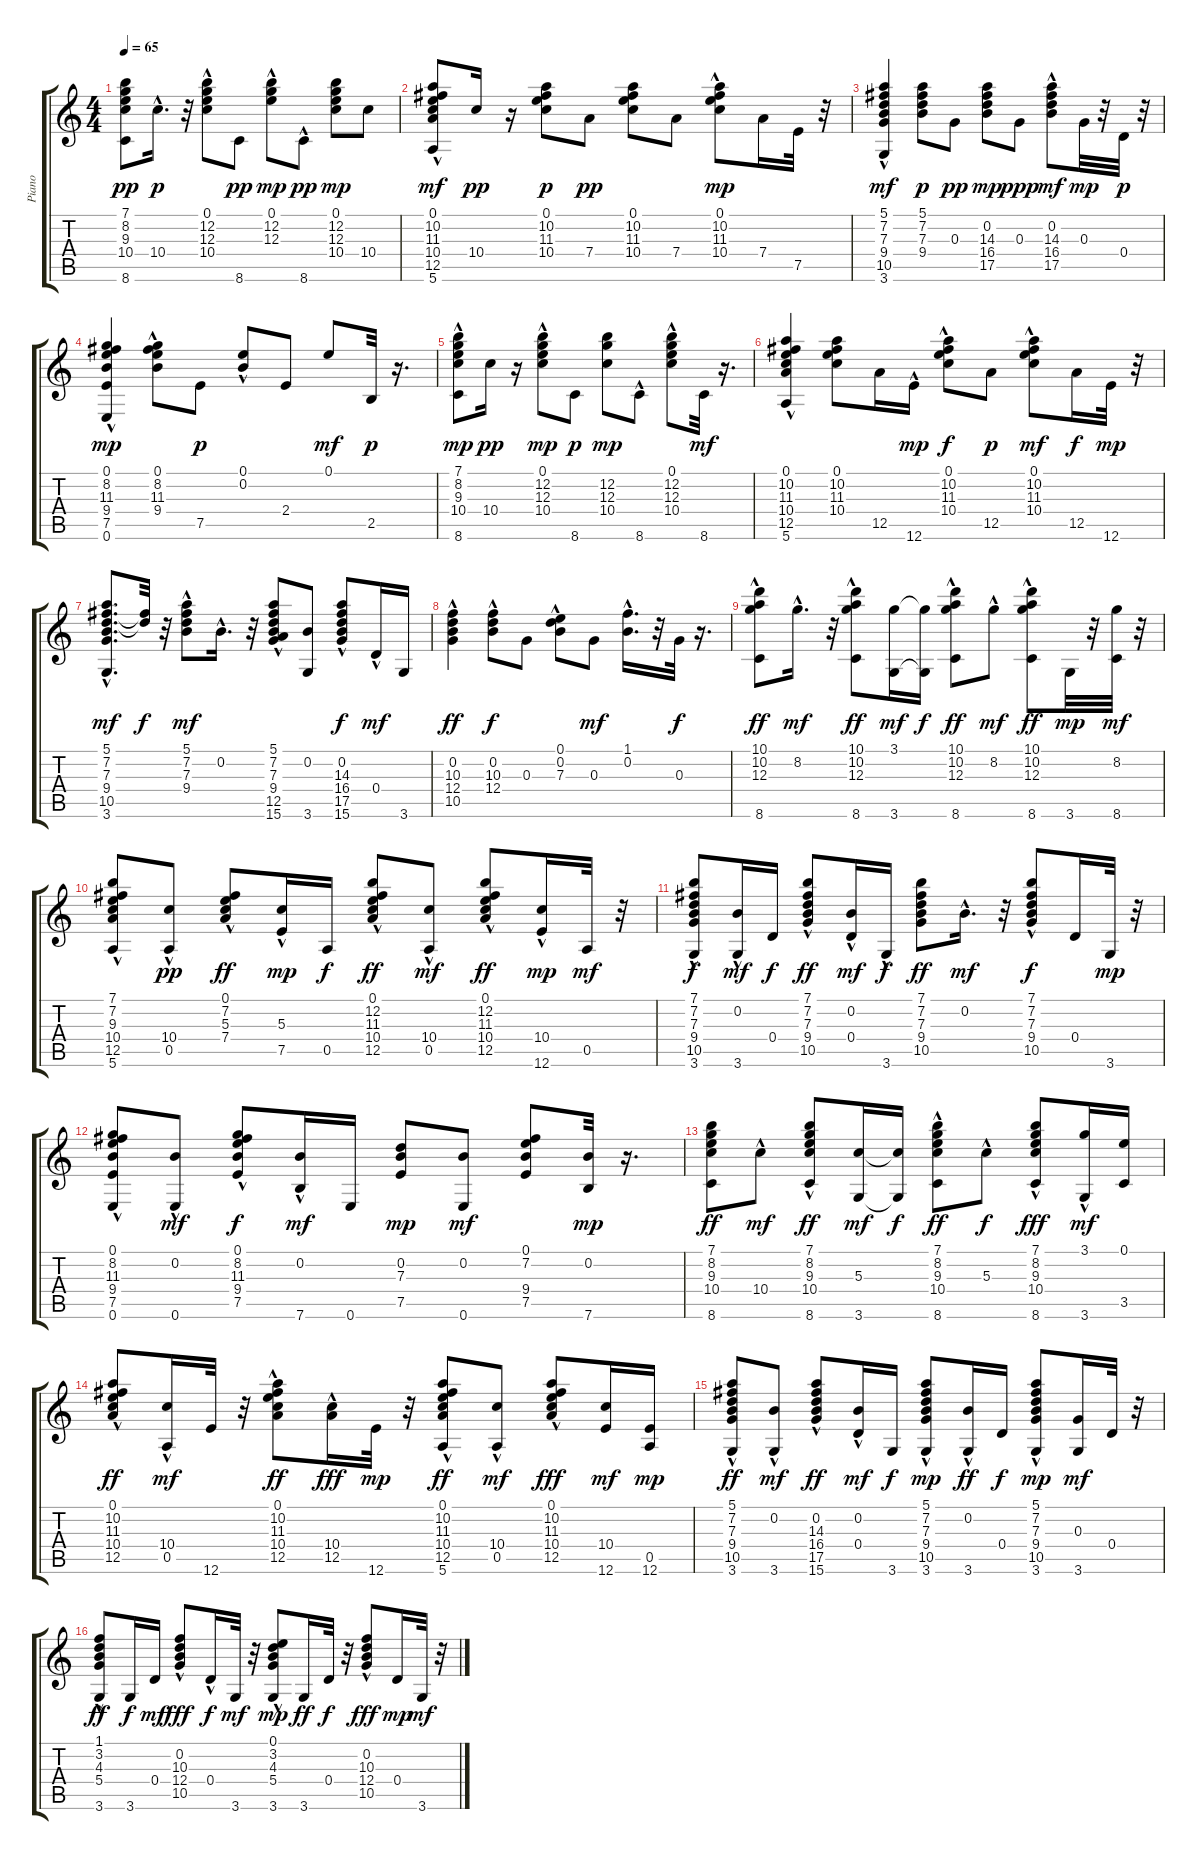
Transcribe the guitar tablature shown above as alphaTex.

\track ("Piano" "Piano") {instrument acousticguitarnylon}
\staff {score tabs}
\tuning (E4 B3 G3 D3 A2 E2) {hide}
\ts (4 4)
\tempo 65
\clef g2
\ks c
(7.1 8.2 9.3 10.4 8.6).8{dy pp instrument acousticguitarnylon} 10.4{hac}.16{d dy p} r.32 (0.1{hac} 12.2 12.3 10.4{hac}).8 8.6.8{dy pp} (0.1 12.2{hac} 12.3).8{dy mp} 8.6{hac}.8{dy pp} (0.1 12.2 12.3 10.4).8{dy mp} 10.4.8 |
(0.1 10.2 11.3 10.4{hac} 12.5 5.6{hac}).8{dy mf} 10.4.16{dy pp} r.16 (0.1 10.2 11.3 10.4).8{dy p} 7.4.8{dy pp} (0.1 10.2 11.3 10.4).8 7.4.8 (0.1 10.2{hac} 11.3 10.4{hac}).8{dy mp} 7.4.16 7.5.32 r.32 |
(5.1 7.2 7.3 9.4{hac} 10.5 3.6{hac}).4{dy mf} (5.1 7.2 7.3 9.4).8{dy p} 0.3.8{dy pp} (0.2 14.3 16.4 17.5).8{dy mp} 0.3.8{dy ppp} (0.2 14.3{hac} 16.4{hac} 17.5).8{dy mf} 0.3.32{dy mp} r.32 0.4.32{dy p} r.32 |
(0.1 8.2 11.3 9.4{hac} 7.5 0.6{hac}).4{dy mp} (0.1 8.2{hac} 11.3{hac} 9.4{hac}).8 7.5.8{dy p} (0.1{hac} 0.2).8 2.4.8 0.1.8{dy mf} 2.5.32{dy p} r.16{d} |
(7.1 8.2{hac} 9.3{hac} 10.4{hac} 8.6).8{dy mp} 10.4.16{dy pp} r.16 (0.1{hac} 12.2 12.3 10.4).8{dy mp} 8.6.8{dy p} (12.2 12.3 10.4).8{dy mp} 8.6{hac}.8 (0.1{hac} 12.2 12.3{hac} 10.4{hac}).8 8.6.32{dy mf} r.16{d} |
(0.1{hac} 10.2{hac} 11.3{hac} 10.4{hac} 12.5 5.6{hac}).4 (0.1 10.2 11.3 10.4).8 12.5.16 12.6{hac}.16{dy mp} (0.1 10.2{hac} 11.3 10.4{hac}).8{dy f} 12.5.8{dy p} (0.1 10.2{hac} 11.3 10.4{hac}).8{dy mf} 12.5.16{dy f} 12.6.32{dy mp} r.32 |
(5.1{hac} 7.2{hac} 7.3{hac} 9.4{hac} 10.5 3.6).8{d dy mf} (7.2{t} 7.3{t}).32{dy f} r.32 (5.1 7.2 7.3 9.4{hac}).8{dy mf} 0.2{hac}.16{d} r.32 (5.1{hac} 7.2 7.3 9.4 12.5 15.6).8 (0.2 3.6).8 (0.2{hac} 14.3{hac} 16.4 17.5 15.6).8{dy f} 0.4{hac}.16{dy mf} 3.6.16 |
(0.2{hac} 10.3 12.4 10.5).4{dy ff} (0.2{hac} 10.3{hac} 12.4{hac}).8{dy f} 0.3.8 (0.1{hac} 0.2 7.3).8 0.3.8{dy mf} (1.1{hac} 0.2).16{d} r.32 0.3.32{dy f} r.16{d} |
(10.1 10.2 12.3{hac} 8.6).8{dy ff} 8.2{hac}.16{d dy mf} r.32 (10.1 10.2 12.3 8.6{hac}).8{dy ff} (3.1 3.6).16{dy mf} (3.1{t} 3.6{t}).16{dy f} (10.1{hac} 10.2 12.3 8.6).8{dy ff} 8.2{hac}.8{dy mf} (10.1{hac} 10.2{hac} 12.3{hac} 8.6{hac}).8{dy ff} 3.6.32{dy mp} r.32 (8.2 8.6).32{dy mf} r.32 |
(7.1{hac} 7.2{hac} 9.3{hac} 10.4{hac} 12.5 5.6{hac}).8 (10.4{hac} 0.5).8{dy pp} (0.1 7.2 5.3{hac} 7.4).8{dy ff} (5.3{hac} 7.5{hac}).16{dy mp} 0.5.16{dy f} (0.1 12.2 11.3 10.4{hac} 12.5).8{dy ff} (10.4{hac} 0.5).8{dy mf} (0.1 12.2{hac} 11.3 10.4{hac} 12.5).8{dy ff} (10.4 12.6{hac}).16{dy mp} 0.5.32{dy mf} r.32 |
(7.1 7.2 7.3 9.4{hac} 10.5 3.6{hac}).8{dy f} (0.2{hac} 3.6).16{dy mf} 0.4.16{dy f} (7.1{hac} 7.2 7.3 9.4{hac} 10.5).8{dy ff} (0.2{hac} 0.4{hac}).16{dy mf} 3.6{hac}.16{dy f} (7.1 7.2 7.3 9.4 10.5).8{dy ff} 0.2{hac}.16{d dy mf} r.32 (7.1{hac} 7.2 7.3 9.4{hac} 10.5).8{dy f} 0.4.16 3.6.32{dy mp} r.32 |
(0.1 8.2 11.3 9.4{hac} 7.5 0.6{hac}).8 (0.2{hac} 0.6).8{dy mf} (0.1 8.2 11.3{hac} 9.4{hac} 7.5).8{dy f} (0.2 7.6{hac}).16{dy mf} 0.6.16 (0.2 7.3 7.5).8{dy mp} (0.2 0.6).8{dy mf} (0.1 7.2 9.4 7.5).8 (0.2 7.6).32{dy mp} r.16{d} |
(7.1 8.2 9.3 10.4 8.6).8{dy ff} 10.4{hac}.8{dy mf} (7.1 8.2 9.3 10.4{hac} 8.6).8{dy ff} (5.3 3.6).16{dy mf} (5.3{t} 3.6{t}).16{dy f} (7.1 8.2{hac} 9.3{hac} 10.4 8.6).8{dy ff} 5.3{hac}.8{dy f} (7.1 8.2{hac} 9.3 10.4 8.6).8{dy fff} (3.1{hac} 3.6).16{dy mf} (0.1 3.5).16 |
(0.1 10.2 11.3 10.4{hac} 12.5).8{dy ff} (10.4{hac} 0.5).16{dy mf} 12.6.32 r.32 (0.1 10.2{hac} 11.3 10.4{hac} 12.5).8{dy ff} (10.4{hac} 12.5{hac}).16{dy fff} 12.6.32{dy mp} r.32 (0.1 10.2 11.3 10.4{hac} 12.5 5.6{hac}).8{dy ff} (10.4 0.5{hac}).8{dy mf} (0.1 10.2{hac} 11.3 10.4{hac} 12.5).8{dy fff} (10.4 12.6).16{dy mf} (0.5 12.6).16{dy mp} |
(5.1 7.2 7.3 9.4{hac} 10.5 3.6{hac}).8{dy ff} (0.2{hac} 3.6).8{dy mf} (0.2{hac} 14.3 16.4 17.5 15.6).8{dy ff} (0.2{hac} 0.4).16{dy mf} 3.6.16{dy f} (5.1 7.2 7.3 9.4{hac} 10.5 3.6{hac}).8{dy mp} (0.2{hac} 3.6{hac}).16{dy ff} 0.4.16{dy f} (5.1{hac} 7.2 7.3 9.4{hac} 10.5{hac} 3.6{hac}).8{dy mp} (0.3 3.6).16{dy mf} 0.4.32 r.32 |
(1.1 3.2 4.3{hac} 5.4 3.6).8{dy ff} 3.6.16{dy f} 0.4.16{dy mf} (0.2{hac} 10.3{hac} 12.4{hac} 10.5).8{dy fff} 0.4{hac}.16{dy f} 3.6.32{dy mf} r.32 (0.1 3.2 4.3{hac} 5.4 3.6{hac}).8{dy mp} 3.6.16{dy ff} 0.4.32{dy f} r.32 (0.2{hac} 10.3{hac} 12.4{hac} 10.5).8{dy fff} 0.4.16{dy mp} 3.6.32{dy mf} r.32
